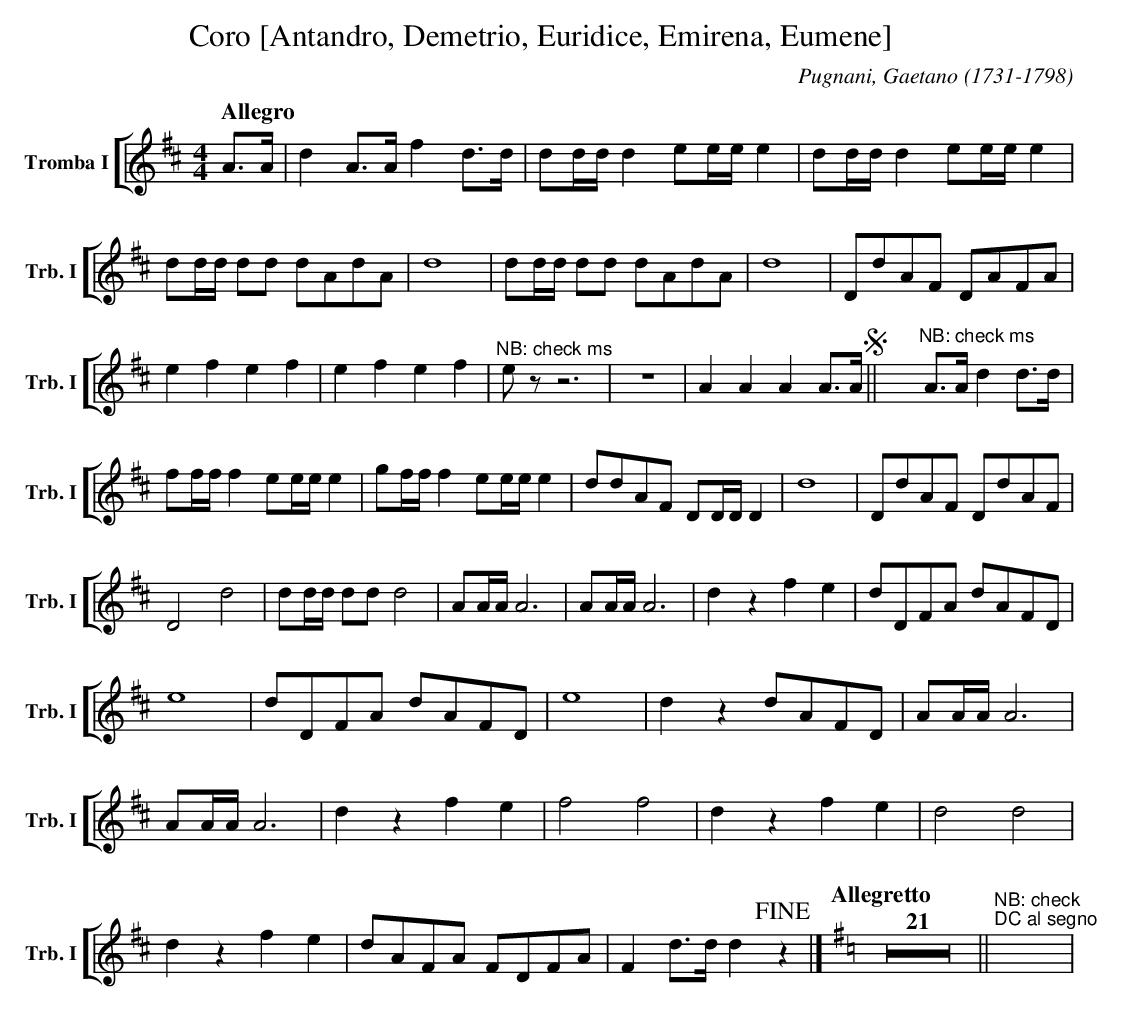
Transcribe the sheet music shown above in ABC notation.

X:1
T:Coro [Antandro, Demetrio, Euridice, Emirena, Eumene]
C:Pugnani, Gaetano (1731-1798)
M:4/4
L:1/4
K:D
V: 3 clef=treble name="Tromba I" sname="Trb. I"
%%staves [( 3 )]
[Q:"Allegro"] A/>A/ | d A/>A/  f d/>d/ | d/d//d// d e/e//e// e |  d/d//d// d e/e//e// e | d/d//d// d/d/ d/A/d/A/ | d4 |  d/d//d// d/d/ d/A/d/A/ | \
   d4 | D/d/A/F/ D/A/F/A/ | efef | efef | "^NB: check ms" e/z/ z3 | Z | AAA A/>A/ !segno!|| \
   x "^NB: check ms" A/>A/ d d/>d/ | f/f//f// f e/e//e// e | g/f//f// f e/e//e// e | d/d/A/F/ D/D//D// D | d4 | D/d/A/F/ D/d/A/F/ | \
   D2d2 | d/d//d// d/d/ d2 | A/A//A// A3 |  A/A//A// A3 | dzfe | d/D/F/A/ d/A/F/D/ | e4 | \
   d/D/F/A/ d/A/F/D/ | e4 | d z d/A/F/D/ |  A/A//A// A3 |  A/A//A// A3 | dzfe | \
   f2f2 | dzfe | d2d2 | dzfe | d/A/F/A/ F/D/F/A/ | F d/>d/ d !fine! z |] \
   [Q:"Allegretto"][K:G] Z21 || "^NB: check" "^DC al segno" X | \
